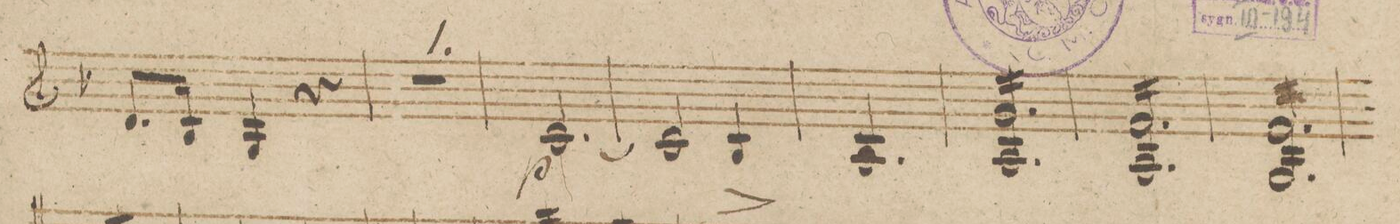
**kern	**dynam
*I"Violino 2do	*
*clefG2	*
*k[b-]	*
*met(c)	*
*M3/4	*
8.d/L	.
16B-/Jk	.
4G/	.
4r	.
=19	=19
2.r	.
=20	=20
[2.c/	p
=21	=21
2c/]	.
4B-/	>]
=22	=22
2.A/	.
=23	=23
*tremolo	*
16A/LL 16g/	.
16A/ 16g/	.
16A/ 16g/	.
16A/ 16g/	.
16A/ 16g/	.
16A/ 16g/	.
16A/ 16g/	.
16A/ 16g/	.
16A/ 16g/	.
16A/ 16g/	.
16A/ 16g/	.
16A/JJ 16g/	.
=24	=24
16A/LL 16f/	.
16A/ 16f/	.
16A/ 16f/	.
16A/ 16f/	.
16A/ 16f/	.
16A/ 16f/	.
16A/ 16f/	.
16A/ 16f/	.
16A/ 16f/	.
16A/ 16f/	.
16A/ 16f/	.
16A/JJ 16f/	.
=25	=25
16G/LL 16f/	.
16G/ 16f/	.
16G/ 16f/	.
16G/ 16f/	.
16G/ 16f/	.
16G/ 16f/	.
16G/ 16f/	.
16G/ 16f/	.
16G/ 16f/	.
16G/ 16f/	.
16G/ 16f/	.
16G/JJ 16f/	.
=26	=26
*-	*-
